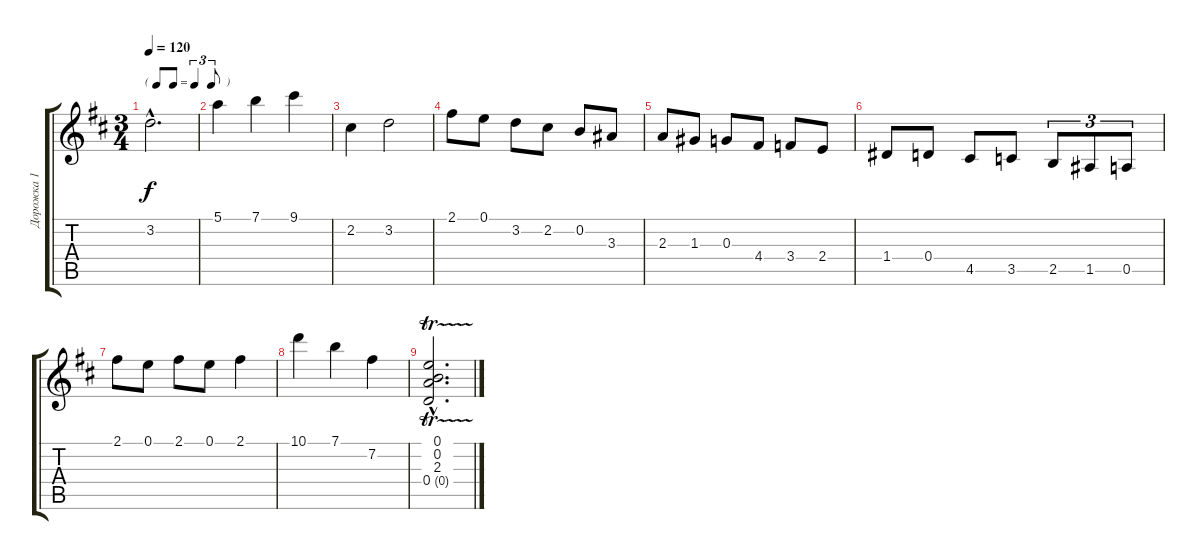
\track ("Дорожка 1" "Дорожка 1") {instrument acousticguitarnylon}
\staff {score tabs}
\tuning (E4 B3 G3 D3 A2 E2) {hide}
\ts (3 4)
\tf triplet8th
\tempo 120
\clef g2
\ks d
3.2{hac}.2{d dy f} |
5.1.4 7.1.4 9.1.4 |
2.2.4 3.2.2 |
2.1.8 0.1.8 3.2.8 2.2.8 0.2.8 3.3.8 |
2.3.8 1.3.8 0.3.8 4.4.8 3.4.8 2.4.8 |
1.4.8 0.4.8 4.5.8 3.5.8 2.5.8{tu (3 2)} 1.5.8{tu (3 2)} 0.5.8{tu (3 2)} |
2.1.8 0.1.8 2.1.8 0.1.8 2.1.4 |
10.1.4 7.1.4 7.2.4 |
(0.1{hac} 0.2{hac} 2.3{hac} 0.4{tr (0 16) hac}).2{d}
